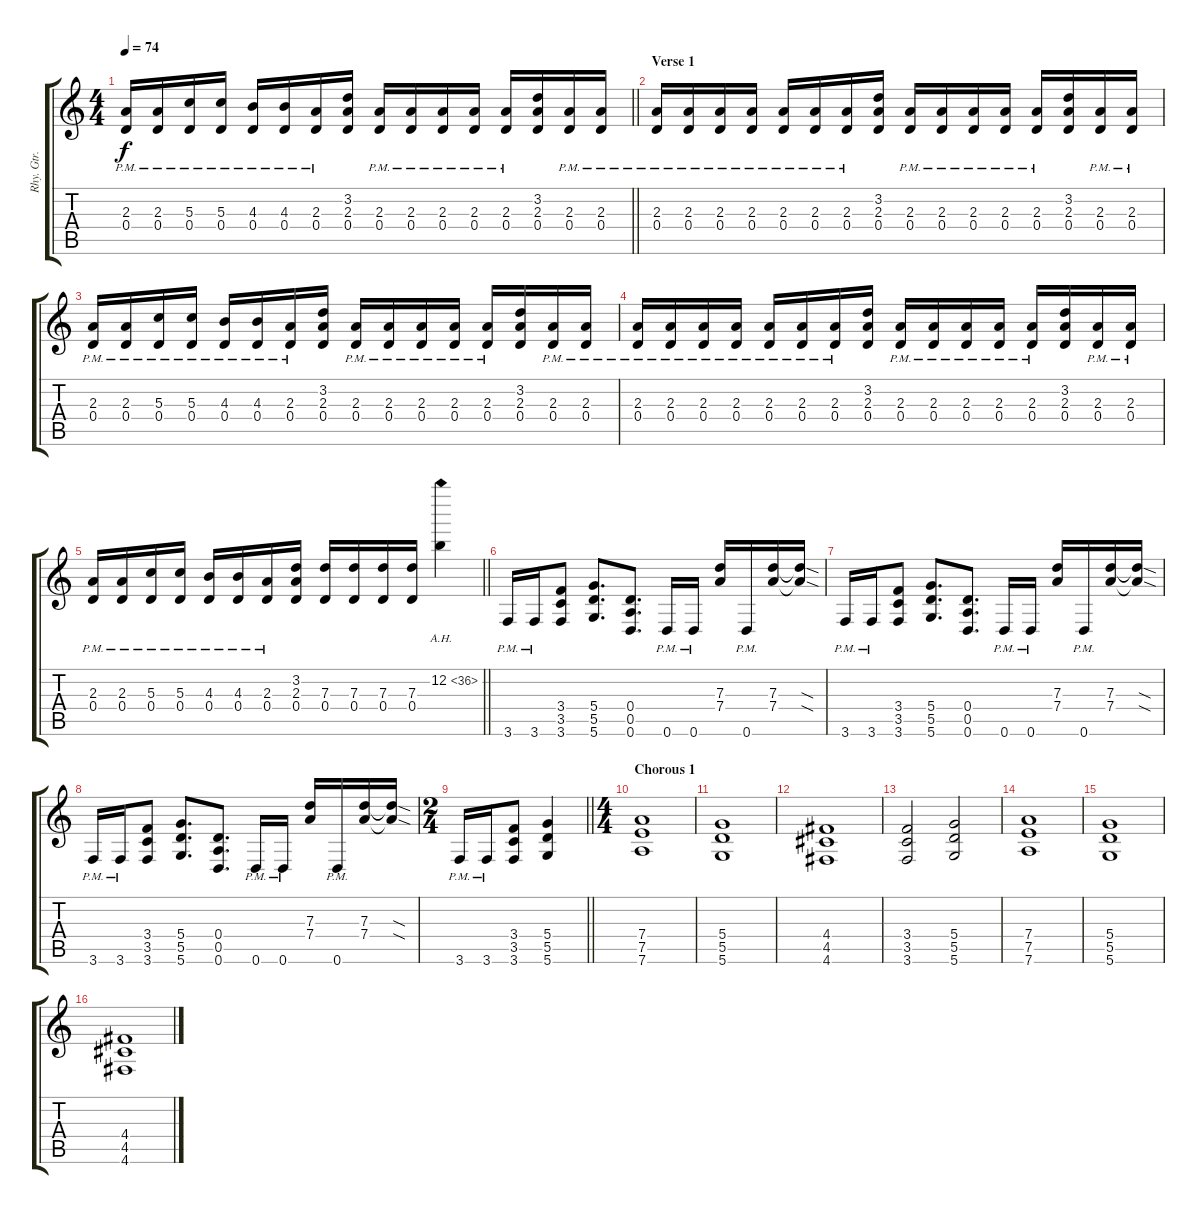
\track ("Rhy. Gtr. 2" "Rhy. Gtr. ") {instrument distortionguitar}
\staff {score tabs}
\tuning (E4 B3 G3 D3 A2 D2) {hide}
\ts (4 4)
\tempo 74
\clef g2
\barLineRight lightlight
\ks c
(2.3{pm} 0.4{pm}).16{dy f} (2.3{pm} 0.4{pm}).16 (5.3{pm} 0.4{pm}).16 (5.3{pm} 0.4{pm}).16 (4.3{pm} 0.4{pm}).16 (4.3{pm} 0.4{pm}).16 (2.3{pm} 0.4{pm}).16 (3.2 2.3 0.4).16 (2.3{pm} 0.4{pm}).16 (2.3{pm} 0.4{pm}).16 (2.3{pm} 0.4{pm}).16 (2.3{pm} 0.4{pm}).16 (2.3{pm} 0.4{pm}).16 (3.2 2.3 0.4).16 (2.3{pm} 0.4{pm}).16 (2.3{pm} 0.4{pm}).16 |
\section ("" "Verse 1")
(2.3{pm} 0.4{pm}).16 (2.3{pm} 0.4{pm}).16 (2.3{pm} 0.4{pm}).16 (2.3{pm} 0.4{pm}).16 (2.3{pm} 0.4{pm}).16 (2.3{pm} 0.4{pm}).16 (2.3{pm} 0.4{pm}).16 (3.2 2.3 0.4).16 (2.3{pm} 0.4{pm}).16 (2.3{pm} 0.4{pm}).16 (2.3{pm} 0.4{pm}).16 (2.3{pm} 0.4{pm}).16 (2.3{pm} 0.4{pm}).16 (3.2 2.3 0.4).16 (2.3{pm} 0.4{pm}).16 (2.3{pm} 0.4{pm}).16 |
(2.3{pm} 0.4{pm}).16 (2.3{pm} 0.4{pm}).16 (5.3{pm} 0.4{pm}).16 (5.3{pm} 0.4{pm}).16 (4.3{pm} 0.4{pm}).16 (4.3{pm} 0.4{pm}).16 (2.3{pm} 0.4{pm}).16 (3.2 2.3 0.4).16 (2.3{pm} 0.4{pm}).16 (2.3{pm} 0.4{pm}).16 (2.3{pm} 0.4{pm}).16 (2.3{pm} 0.4{pm}).16 (2.3{pm} 0.4{pm}).16 (3.2 2.3 0.4).16 (2.3{pm} 0.4{pm}).16 (2.3{pm} 0.4{pm}).16 |
(2.3{pm} 0.4{pm}).16 (2.3{pm} 0.4{pm}).16 (2.3{pm} 0.4{pm}).16 (2.3{pm} 0.4{pm}).16 (2.3{pm} 0.4{pm}).16 (2.3{pm} 0.4{pm}).16 (2.3{pm} 0.4{pm}).16 (3.2 2.3 0.4).16 (2.3{pm} 0.4{pm}).16 (2.3{pm} 0.4{pm}).16 (2.3{pm} 0.4{pm}).16 (2.3{pm} 0.4{pm}).16 (2.3{pm} 0.4{pm}).16 (3.2 2.3 0.4).16 (2.3{pm} 0.4{pm}).16 (2.3{pm} 0.4{pm}).16 |
\barLineRight lightlight
(2.3{pm} 0.4{pm}).16 (2.3{pm} 0.4{pm}).16 (5.3{pm} 0.4{pm}).16 (5.3{pm} 0.4{pm}).16 (4.3{pm} 0.4{pm}).16 (4.3{pm} 0.4{pm}).16 (2.3{pm} 0.4{pm}).16 (3.2 2.3 0.4).16 (7.3 0.4).16 (7.3 0.4).16 (7.3 0.4).16 (7.3 0.4).16 12.2{ah 24}.4 |
\section ("" "")
3.6{pm}.16 3.6{pm}.16 (3.4 3.5 3.6).8 (5.4 5.5 5.6).8{d} (0.4 0.5 0.6).8{d} 0.6{pm}.16 0.6{pm}.16 (7.3 7.4).16 0.6{pm}.16 (7.3 7.4).16 (7.3{sod t} 7.4{sod t}).16 |
3.6{pm}.16 3.6{pm}.16 (3.4 3.5 3.6).8 (5.4 5.5 5.6).8{d} (0.4 0.5 0.6).8{d} 0.6{pm}.16 0.6{pm}.16 (7.3 7.4).16 0.6{pm}.16 (7.3 7.4).16 (7.3{sod t} 7.4{sod t}).16 |
3.6{pm}.16 3.6{pm}.16 (3.4 3.5 3.6).8 (5.4 5.5 5.6).8{d} (0.4 0.5 0.6).8{d} 0.6{pm}.16 0.6{pm}.16 (7.3 7.4).16 0.6{pm}.16 (7.3 7.4).16 (7.3{sod t} 7.4{sod t}).16 |
\ts (2 4)
\barLineRight lightlight
3.6{pm}.16 3.6{pm}.16 (3.4 3.5 3.6).8 (5.4 5.5 5.6).4 |
\ts (4 4)
\section ("" "Chorous 1")
(7.4 7.5 7.6).1 |
(5.4 5.5 5.6).1 |
(4.4 4.5 4.6).1 |
(3.4 3.5 3.6).2 (5.4 5.5 5.6).2 |
(7.4 7.5 7.6).1 |
(5.4 5.5 5.6).1 |
(4.4 4.5 4.6).1
